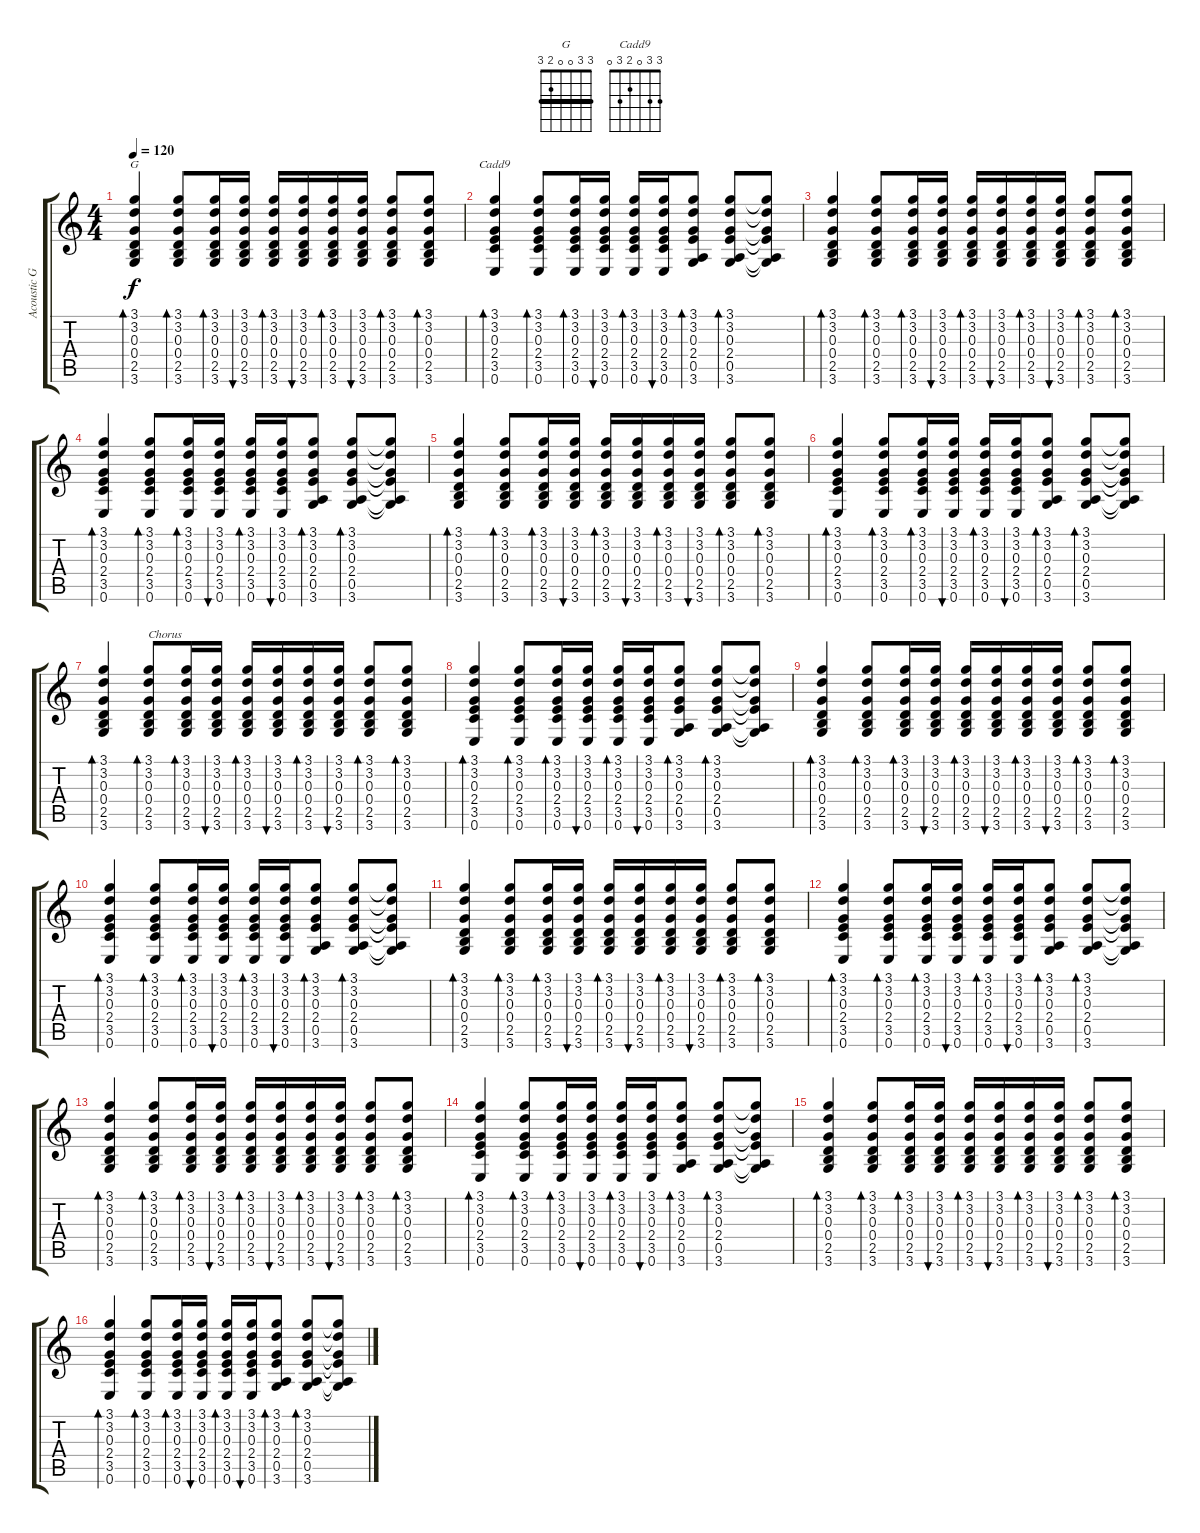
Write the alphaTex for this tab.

\track ("Acoustic Guitar" "Acoustic G") {instrument acousticguitarsteel}
\staff {score tabs}
\tuning (E4 B3 G3 D3 A2 E2) {hide}
\chord ("G" 3 3 0 0 2 3) {barre 3}
\chord ("Cadd9" 3 3 0 2 3 0)
\ts (4 4)
\tempo 120
\clef g2
\ks c
(3.1 3.2 0.3 0.4 2.5 3.6).4{bd 30 ch "G" dy f} (3.1 3.2 0.3 0.4 2.5 3.6).8{bd 30} (3.1 3.2 0.3 0.4 2.5 3.6).16{bd 30} (3.1 3.2 0.3 0.4 2.5 3.6).16{bu 30} (3.1 3.2 0.3 0.4 2.5 3.6).16{bd 30} (3.1 3.2 0.3 0.4 2.5 3.6).16{bu 30} (3.1 3.2 0.3 0.4 2.5 3.6).16{bd 30} (3.1 3.2 0.3 0.4 2.5 3.6).16{bu 30} (3.1 3.2 0.3 0.4 2.5 3.6).8{bd 30} (3.1 3.2 0.3 0.4 2.5 3.6).8{bd 30} |
(3.1 3.2 0.3 2.4 3.5 0.6).4{bd 30 ch "Cadd9"} (3.1 3.2 0.3 2.4 3.5 0.6).8{bd 30} (3.1 3.2 0.3 2.4 3.5 0.6).16{bd 30} (3.1 3.2 0.3 2.4 3.5 0.6).16{bu 30} (3.1 3.2 0.3 2.4 3.5 0.6).16{bd 30} (3.1 3.2 0.3 2.4 3.5 0.6).16{bu 30} (3.1 3.2 0.3 2.4 0.5 3.6).8{bd 30} (3.1 3.2 0.3 2.4 0.5 3.6).8{bd 30} (3.1{t} 3.2{t} 0.3{t} 2.4{t} 0.5{t} 3.6{t}).8 |
(3.1 3.2 0.3 0.4 2.5 3.6).4{bd 30} (3.1 3.2 0.3 0.4 2.5 3.6).8{bd 30} (3.1 3.2 0.3 0.4 2.5 3.6).16{bd 30} (3.1 3.2 0.3 0.4 2.5 3.6).16{bu 30} (3.1 3.2 0.3 0.4 2.5 3.6).16{bd 30} (3.1 3.2 0.3 0.4 2.5 3.6).16{bu 30} (3.1 3.2 0.3 0.4 2.5 3.6).16{bd 30} (3.1 3.2 0.3 0.4 2.5 3.6).16{bu 30} (3.1 3.2 0.3 0.4 2.5 3.6).8{bd 30} (3.1 3.2 0.3 0.4 2.5 3.6).8{bd 30} |
(3.1 3.2 0.3 2.4 3.5 0.6).4{bd 30} (3.1 3.2 0.3 2.4 3.5 0.6).8{bd 30} (3.1 3.2 0.3 2.4 3.5 0.6).16{bd 30} (3.1 3.2 0.3 2.4 3.5 0.6).16{bu 30} (3.1 3.2 0.3 2.4 3.5 0.6).16{bd 30} (3.1 3.2 0.3 2.4 3.5 0.6).16{bu 30} (3.1 3.2 0.3 2.4 0.5 3.6).8{bd 30} (3.1 3.2 0.3 2.4 0.5 3.6).8{bd 30} (3.1{t} 3.2{t} 0.3{t} 2.4{t} 0.5{t} 3.6{t}).8 |
(3.1 3.2 0.3 0.4 2.5 3.6).4{bd 30} (3.1 3.2 0.3 0.4 2.5 3.6).8{bd 30} (3.1 3.2 0.3 0.4 2.5 3.6).16{bd 30} (3.1 3.2 0.3 0.4 2.5 3.6).16{bu 30} (3.1 3.2 0.3 0.4 2.5 3.6).16{bd 30} (3.1 3.2 0.3 0.4 2.5 3.6).16{bu 30} (3.1 3.2 0.3 0.4 2.5 3.6).16{bd 30} (3.1 3.2 0.3 0.4 2.5 3.6).16{bu 30} (3.1 3.2 0.3 0.4 2.5 3.6).8{bd 30} (3.1 3.2 0.3 0.4 2.5 3.6).8{bd 30} |
(3.1 3.2 0.3 2.4 3.5 0.6).4{bd 30} (3.1 3.2 0.3 2.4 3.5 0.6).8{bd 30} (3.1 3.2 0.3 2.4 3.5 0.6).16{bd 30} (3.1 3.2 0.3 2.4 3.5 0.6).16{bu 30} (3.1 3.2 0.3 2.4 3.5 0.6).16{bd 30} (3.1 3.2 0.3 2.4 3.5 0.6).16{bu 30} (3.1 3.2 0.3 2.4 0.5 3.6).8{bd 30} (3.1 3.2 0.3 2.4 0.5 3.6).8{bd 30} (3.1{t} 3.2{t} 0.3{t} 2.4{t} 0.5{t} 3.6{t}).8 |
(3.1 3.2 0.3 0.4 2.5 3.6).4{bd 30} (3.1 3.2 0.3 0.4 2.5 3.6).8{bd 30 txt "Chorus"} (3.1 3.2 0.3 0.4 2.5 3.6).16{bd 30} (3.1 3.2 0.3 0.4 2.5 3.6).16{bu 30} (3.1 3.2 0.3 0.4 2.5 3.6).16{bd 30} (3.1 3.2 0.3 0.4 2.5 3.6).16{bu 30} (3.1 3.2 0.3 0.4 2.5 3.6).16{bd 30} (3.1 3.2 0.3 0.4 2.5 3.6).16{bu 30} (3.1 3.2 0.3 0.4 2.5 3.6).8{bd 30} (3.1 3.2 0.3 0.4 2.5 3.6).8{bd 30} |
(3.1 3.2 0.3 2.4 3.5 0.6).4{bd 30} (3.1 3.2 0.3 2.4 3.5 0.6).8{bd 30} (3.1 3.2 0.3 2.4 3.5 0.6).16{bd 30} (3.1 3.2 0.3 2.4 3.5 0.6).16{bu 30} (3.1 3.2 0.3 2.4 3.5 0.6).16{bd 30} (3.1 3.2 0.3 2.4 3.5 0.6).16{bu 30} (3.1 3.2 0.3 2.4 0.5 3.6).8{bd 30} (3.1 3.2 0.3 2.4 0.5 3.6).8{bd 30} (3.1{t} 3.2{t} 0.3{t} 2.4{t} 0.5{t} 3.6{t}).8 |
(3.1 3.2 0.3 0.4 2.5 3.6).4{bd 30} (3.1 3.2 0.3 0.4 2.5 3.6).8{bd 30} (3.1 3.2 0.3 0.4 2.5 3.6).16{bd 30} (3.1 3.2 0.3 0.4 2.5 3.6).16{bu 30} (3.1 3.2 0.3 0.4 2.5 3.6).16{bd 30} (3.1 3.2 0.3 0.4 2.5 3.6).16{bu 30} (3.1 3.2 0.3 0.4 2.5 3.6).16{bd 30} (3.1 3.2 0.3 0.4 2.5 3.6).16{bu 30} (3.1 3.2 0.3 0.4 2.5 3.6).8{bd 30} (3.1 3.2 0.3 0.4 2.5 3.6).8{bd 30} |
(3.1 3.2 0.3 2.4 3.5 0.6).4{bd 30} (3.1 3.2 0.3 2.4 3.5 0.6).8{bd 30} (3.1 3.2 0.3 2.4 3.5 0.6).16{bd 30} (3.1 3.2 0.3 2.4 3.5 0.6).16{bu 30} (3.1 3.2 0.3 2.4 3.5 0.6).16{bd 30} (3.1 3.2 0.3 2.4 3.5 0.6).16{bu 30} (3.1 3.2 0.3 2.4 0.5 3.6).8{bd 30} (3.1 3.2 0.3 2.4 0.5 3.6).8{bd 30} (3.1{t} 3.2{t} 0.3{t} 2.4{t} 0.5{t} 3.6{t}).8 |
(3.1 3.2 0.3 0.4 2.5 3.6).4{bd 30} (3.1 3.2 0.3 0.4 2.5 3.6).8{bd 30} (3.1 3.2 0.3 0.4 2.5 3.6).16{bd 30} (3.1 3.2 0.3 0.4 2.5 3.6).16{bu 30} (3.1 3.2 0.3 0.4 2.5 3.6).16{bd 30} (3.1 3.2 0.3 0.4 2.5 3.6).16{bu 30} (3.1 3.2 0.3 0.4 2.5 3.6).16{bd 30} (3.1 3.2 0.3 0.4 2.5 3.6).16{bu 30} (3.1 3.2 0.3 0.4 2.5 3.6).8{bd 30} (3.1 3.2 0.3 0.4 2.5 3.6).8{bd 30} |
(3.1 3.2 0.3 2.4 3.5 0.6).4{bd 30} (3.1 3.2 0.3 2.4 3.5 0.6).8{bd 30} (3.1 3.2 0.3 2.4 3.5 0.6).16{bd 30} (3.1 3.2 0.3 2.4 3.5 0.6).16{bu 30} (3.1 3.2 0.3 2.4 3.5 0.6).16{bd 30} (3.1 3.2 0.3 2.4 3.5 0.6).16{bu 30} (3.1 3.2 0.3 2.4 0.5 3.6).8{bd 30} (3.1 3.2 0.3 2.4 0.5 3.6).8{bd 30} (3.1{t} 3.2{t} 0.3{t} 2.4{t} 0.5{t} 3.6{t}).8 |
(3.1 3.2 0.3 0.4 2.5 3.6).4{bd 30} (3.1 3.2 0.3 0.4 2.5 3.6).8{bd 30} (3.1 3.2 0.3 0.4 2.5 3.6).16{bd 30} (3.1 3.2 0.3 0.4 2.5 3.6).16{bu 30} (3.1 3.2 0.3 0.4 2.5 3.6).16{bd 30} (3.1 3.2 0.3 0.4 2.5 3.6).16{bu 30} (3.1 3.2 0.3 0.4 2.5 3.6).16{bd 30} (3.1 3.2 0.3 0.4 2.5 3.6).16{bu 30} (3.1 3.2 0.3 0.4 2.5 3.6).8{bd 30} (3.1 3.2 0.3 0.4 2.5 3.6).8{bd 30} |
(3.1 3.2 0.3 2.4 3.5 0.6).4{bd 30} (3.1 3.2 0.3 2.4 3.5 0.6).8{bd 30} (3.1 3.2 0.3 2.4 3.5 0.6).16{bd 30} (3.1 3.2 0.3 2.4 3.5 0.6).16{bu 30} (3.1 3.2 0.3 2.4 3.5 0.6).16{bd 30} (3.1 3.2 0.3 2.4 3.5 0.6).16{bu 30} (3.1 3.2 0.3 2.4 0.5 3.6).8{bd 30} (3.1 3.2 0.3 2.4 0.5 3.6).8{bd 30} (3.1{t} 3.2{t} 0.3{t} 2.4{t} 0.5{t} 3.6{t}).8 |
(3.1 3.2 0.3 0.4 2.5 3.6).4{bd 30} (3.1 3.2 0.3 0.4 2.5 3.6).8{bd 30} (3.1 3.2 0.3 0.4 2.5 3.6).16{bd 30} (3.1 3.2 0.3 0.4 2.5 3.6).16{bu 30} (3.1 3.2 0.3 0.4 2.5 3.6).16{bd 30} (3.1 3.2 0.3 0.4 2.5 3.6).16{bu 30} (3.1 3.2 0.3 0.4 2.5 3.6).16{bd 30} (3.1 3.2 0.3 0.4 2.5 3.6).16{bu 30} (3.1 3.2 0.3 0.4 2.5 3.6).8{bd 30} (3.1 3.2 0.3 0.4 2.5 3.6).8{bd 30} |
(3.1 3.2 0.3 2.4 3.5 0.6).4{bd 30} (3.1 3.2 0.3 2.4 3.5 0.6).8{bd 30} (3.1 3.2 0.3 2.4 3.5 0.6).16{bd 30} (3.1 3.2 0.3 2.4 3.5 0.6).16{bu 30} (3.1 3.2 0.3 2.4 3.5 0.6).16{bd 30} (3.1 3.2 0.3 2.4 3.5 0.6).16{bu 30} (3.1 3.2 0.3 2.4 0.5 3.6).8{bd 30} (3.1 3.2 0.3 2.4 0.5 3.6).8{bd 30} (3.1{t} 3.2{t} 0.3{t} 2.4{t} 0.5{t} 3.6{t}).8
